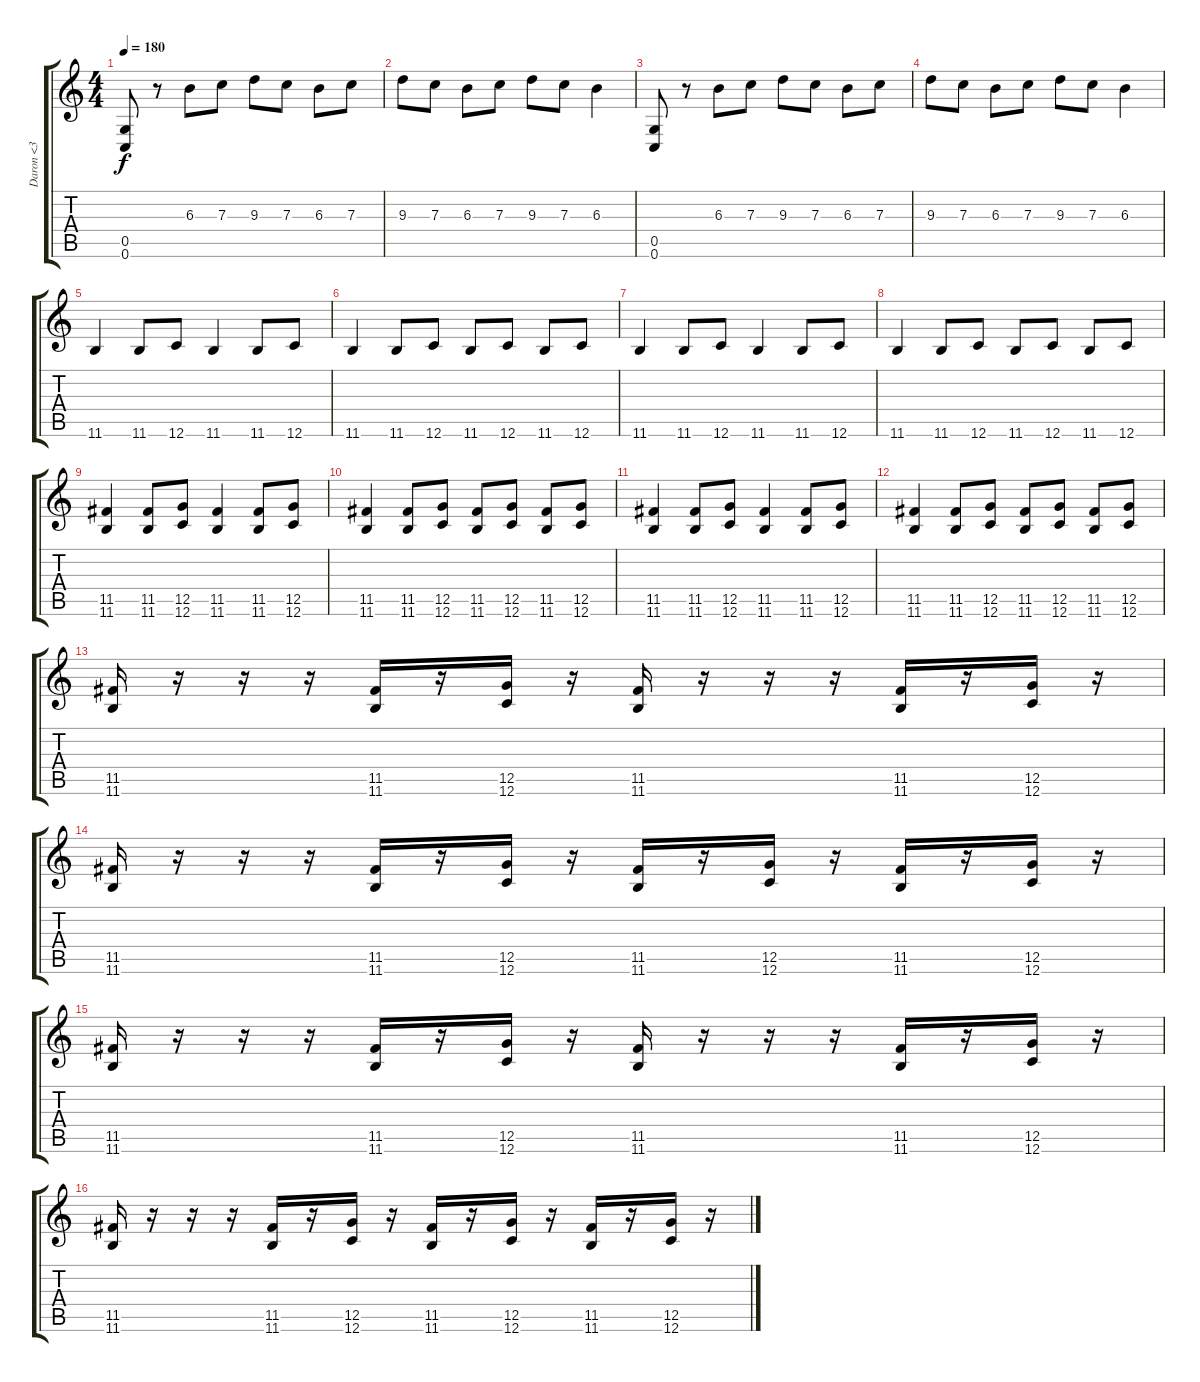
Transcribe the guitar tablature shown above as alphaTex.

\track ("Daron <3" "Daron <3") {instrument acousticguitarnylon}
\staff {score tabs}
\tuning (D4 A3 F3 C3 G2 C2) {hide}
\ts (4 4)
\tempo 180
\clef g2
\ks c
(0.5 0.6).8{dy f} r.8{instrument electricguitarmuted} 6.3.8 7.3.8 9.3.8 7.3.8 6.3.8 7.3.8 |
9.3.8 7.3.8 6.3.8 7.3.8 9.3.8 7.3.8 6.3.4 |
(0.5 0.6).8 r.8{instrument electricguitarmuted} 6.3.8 7.3.8 9.3.8 7.3.8 6.3.8 7.3.8 |
9.3.8 7.3.8 6.3.8 7.3.8 9.3.8 7.3.8 6.3.4 |
11.6.4 11.6.8 12.6.8 11.6.4 11.6.8 12.6.8 |
11.6.4 11.6.8 12.6.8 11.6.8 12.6.8 11.6.8 12.6.8 |
11.6.4 11.6.8 12.6.8 11.6.4 11.6.8 12.6.8 |
11.6.4 11.6.8 12.6.8 11.6.8 12.6.8 11.6.8 12.6.8 |
(11.5 11.6).4{instrument distortionguitar} (11.5 11.6).8 (12.5 12.6).8 (11.5 11.6).4 (11.5 11.6).8 (12.5 12.6).8 |
(11.5 11.6).4 (11.5 11.6).8 (12.5 12.6).8 (11.5 11.6).8 (12.5 12.6).8 (11.5 11.6).8 (12.5 12.6).8 |
(11.5 11.6).4{instrument distortionguitar} (11.5 11.6).8 (12.5 12.6).8 (11.5 11.6).4 (11.5 11.6).8 (12.5 12.6).8 |
(11.5 11.6).4 (11.5 11.6).8 (12.5 12.6).8 (11.5 11.6).8 (12.5 12.6).8 (11.5 11.6).8 (12.5 12.6).8 |
(11.5 11.6).16 r.16 r.16 r.16 (11.5 11.6).16 r.16 (12.5 12.6).16 r.16 (11.5 11.6).16 r.16 r.16 r.16 (11.5 11.6).16 r.16 (12.5 12.6).16 r.16 |
(11.5 11.6).16 r.16 r.16 r.16 (11.5 11.6).16 r.16 (12.5 12.6).16 r.16 (11.5 11.6).16 r.16 (12.5 12.6).16 r.16 (11.5 11.6).16 r.16 (12.5 12.6).16 r.16 |
(11.5 11.6).16 r.16 r.16 r.16 (11.5 11.6).16 r.16 (12.5 12.6).16 r.16 (11.5 11.6).16 r.16 r.16 r.16 (11.5 11.6).16 r.16 (12.5 12.6).16 r.16 |
(11.5 11.6).16 r.16 r.16 r.16 (11.5 11.6).16 r.16 (12.5 12.6).16 r.16 (11.5 11.6).16 r.16 (12.5 12.6).16 r.16 (11.5 11.6).16 r.16 (12.5 12.6).16 r.16
